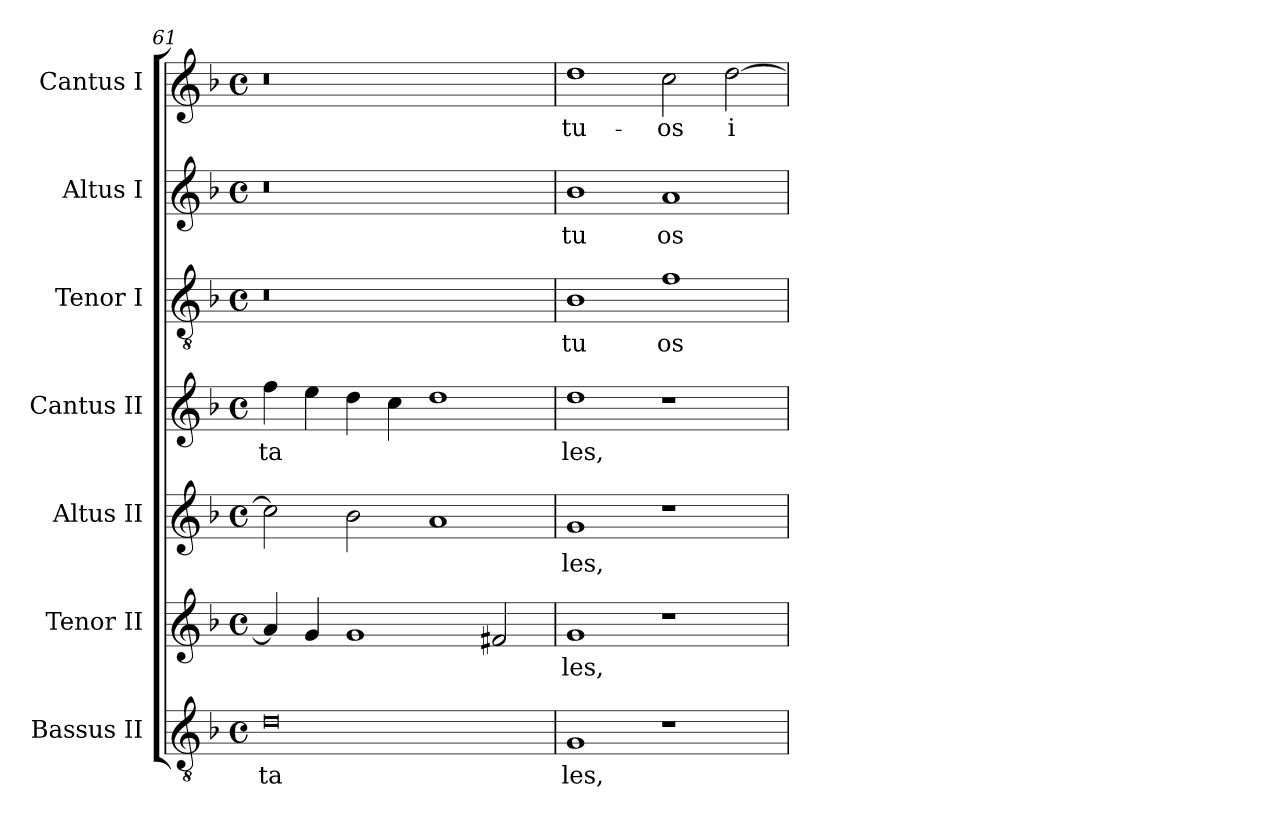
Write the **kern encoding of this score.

**kern	**text	**kern	**text	**kern	**text	**kern	**text	**kern	**text	**kern	**text	**kern	**text
*part7	*part7	*part6	*part6	*part5	*part5	*part4	*part4	*part3	*part3	*part2	*part2	*part1	*part1
*staff7	*staff7	*staff6	*staff6	*staff5	*staff5	*staff4	*staff4	*staff3	*staff3	*staff2	*staff2	*staff1	*staff1
*I"Bassus II	*	*I"Tenor II	*	*I"Altus II	*	*I"Cantus II	*	*I"Tenor I	*	*I"Altus I	*	*I"Cantus I	*
*clefGv2	*	*clefG2	*	*clefG2	*	*clefG2	*	*clefGv2	*	*clefG2	*	*clefG2	*
*k[b-]	*	*k[b-]	*	*k[b-]	*	*k[b-]	*	*k[b-]	*	*k[b-]	*	*k[b-]	*
*F:	*	*F:	*	*F:	*	*F:	*	*F:	*	*F:	*	*F:	*
*M4/4	*	*M4/4	*	*M4/4	*	*M4/4	*	*M4/4	*	*M4/4	*	*M4/4	*
*met(c)	*	*met(c)	*	*met(c)	*	*met(c)	*	*met(c)	*	*met(c)	*	*met(c)	*
=61	=61	=61	=61	=61	=61	=61	=61	=61	=61	=61	=61	=61	=61
!	!LO:LY:b:cj	!	!	!	!	!	!LO:LY:b:cj	!	!	!	!	!	!
0d	ta	4a/]	.	2cc\]	.	4ff\	ta	0r	.	0r	.	0r	.
.	.	4g/	.	.	.	4ee\	.	.	.	.	.	.	.
.	.	1g	.	2b-\	.	4dd\	.	.	.	.	.	.	.
.	.	.	.	.	.	4cc\	.	.	.	.	.	.	.
.	.	.	.	1a	.	1dd	.	.	.	.	.	.	.
.	.	2f#X/	.	.	.	.	.	.	.	.	.	.	.
=62	=62	=62	=62	=62	=62	=62	=62	=62	=62	=62	=62	=62	=62
!	!LO:LY:b:cj	!	!LO:LY:b:cj	!	!LO:LY:b:cj	!	!LO:LY:b:cj	!	!LO:LY:b:cj	!	!LO:LY:b:cj	!	!LO:LY:b:cj
1G	les,	1g	les,	1g	les,	1dd	les,	1B-	tu	1b-	tu	1dd	tu-
!	!	!	!	!	!	!	!	!	!LO:LY:b:cj	!	!LO:LY:b:cj	!	!LO:LY:b:cj
1r	.	1r	.	1r	.	1r	.	1f	os	1a	os	2cc\	-os
!	!	!	!	!	!	!	!	!	!	!	!	!	!LO:LY:b:rj
.	.	.	.	.	.	.	.	.	.	.	.	[>2dd\	i-
=	=	=	=	=	=	=	=	=	=	=	=	=	=
*-	*-	*-	*-	*-	*-	*-	*-	*-	*-	*-	*-	*-	*-
